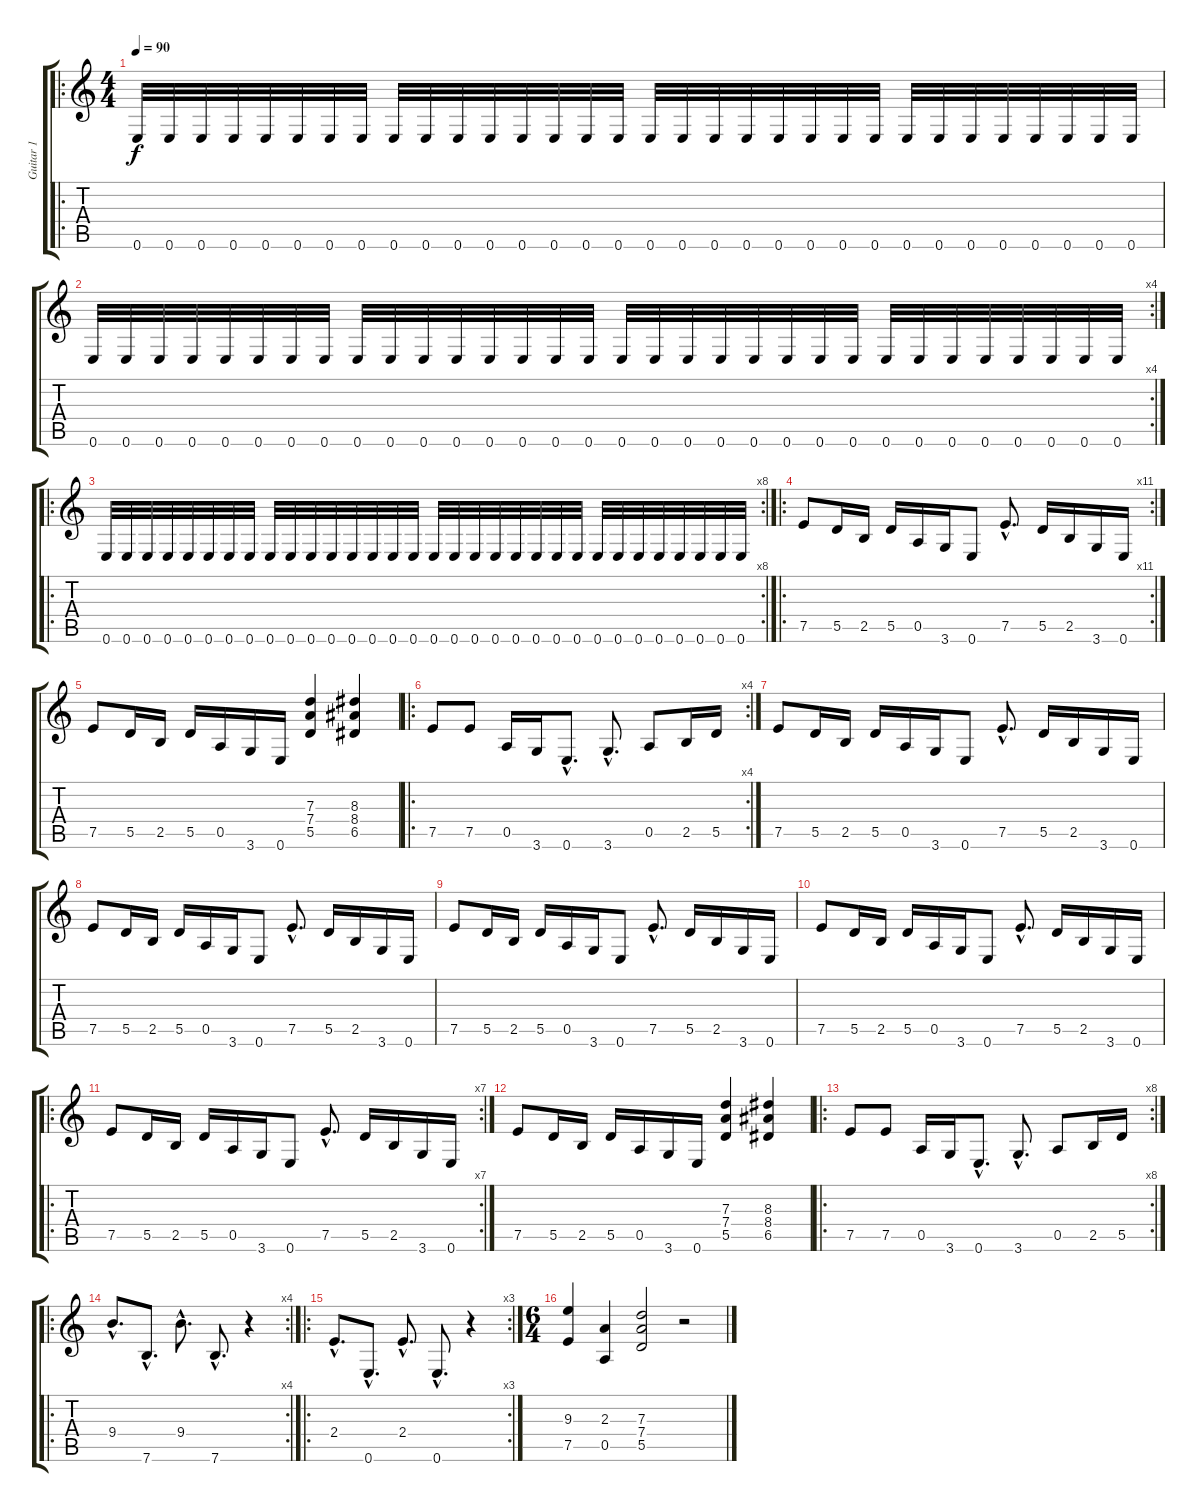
\track ("Guitar 1" "Guitar 1") {instrument distortionguitar}
\staff {score tabs}
\tuning (E4 B3 G3 D3 A2 E2) {hide}
\ro
\ts (4 4)
\tempo 90
\clef g2
\ks c
0.6.32{dy f instrument distortionguitar} 0.6.32 0.6.32 0.6.32 0.6.32 0.6.32 0.6.32 0.6.32 0.6.32 0.6.32 0.6.32 0.6.32 0.6.32 0.6.32 0.6.32 0.6.32 0.6.32 0.6.32 0.6.32 0.6.32 0.6.32 0.6.32 0.6.32 0.6.32 0.6.32 0.6.32 0.6.32 0.6.32 0.6.32 0.6.32 0.6.32 0.6.32 |
\rc 4
0.6.32 0.6.32 0.6.32 0.6.32 0.6.32 0.6.32 0.6.32 0.6.32 0.6.32 0.6.32 0.6.32 0.6.32 0.6.32 0.6.32 0.6.32 0.6.32 0.6.32 0.6.32 0.6.32 0.6.32 0.6.32 0.6.32 0.6.32 0.6.32 0.6.32 0.6.32 0.6.32 0.6.32 0.6.32 0.6.32 0.6.32 0.6.32 |
\ro
\rc 8
0.6.32 0.6.32 0.6.32 0.6.32 0.6.32 0.6.32 0.6.32 0.6.32 0.6.32 0.6.32 0.6.32 0.6.32 0.6.32 0.6.32 0.6.32 0.6.32 0.6.32 0.6.32 0.6.32 0.6.32 0.6.32 0.6.32 0.6.32 0.6.32 0.6.32 0.6.32 0.6.32 0.6.32 0.6.32 0.6.32 0.6.32 0.6.32 |
\ro
\rc 11
7.5.8{volume 16} 5.5.16 2.5.16 5.5.16 0.5.16 3.6.16 0.6.8 7.5{hac}.8{d} 5.5.16 2.5.16 3.6.16 0.6.16 |
7.5.8 5.5.16 2.5.16 5.5.16 0.5.16 3.6.16 0.6.16 (7.3 7.4 5.5).4 (8.3 8.4 6.5).4 |
\ro
\rc 4
7.5.8 7.5.8 0.5.16 3.6.16 0.6{hac}.8{d} 3.6{hac}.8{d} 0.5.8 2.5.16 5.5.16 |
7.5.8{volume 16} 5.5.16 2.5.16 5.5.16 0.5.16 3.6.16 0.6.8 7.5{hac}.8{d} 5.5.16 2.5.16 3.6.16 0.6.16 |
7.5.8 5.5.16 2.5.16 5.5.16 0.5.16 3.6.16 0.6.8 7.5{hac}.8{d} 5.5.16 2.5.16 3.6.16 0.6.16 |
7.5.8 5.5.16 2.5.16 5.5.16 0.5.16 3.6.16 0.6.8 7.5{hac}.8{d} 5.5.16 2.5.16 3.6.16 0.6.16 |
7.5.8 5.5.16 2.5.16 5.5.16 0.5.16 3.6.16 0.6.8 7.5{hac}.8{d} 5.5.16 2.5.16 3.6.16 0.6.16 |
\ro
\rc 7
7.5.8 5.5.16 2.5.16 5.5.16 0.5.16 3.6.16 0.6.8 7.5{hac}.8{d} 5.5.16 2.5.16 3.6.16 0.6.16 |
7.5.8 5.5.16 2.5.16 5.5.16 0.5.16 3.6.16 0.6.16 (7.3 7.4 5.5).4 (8.3 8.4 6.5).4 |
\ro
\rc 8
7.5.8 7.5.8 0.5.16 3.6.16 0.6{hac}.8{d} 3.6{hac}.8{d} 0.5.8 2.5.16 5.5.16 |
\ro
\rc 4
9.4{hac}.8{d} 7.6{hac}.8{d} 9.4{hac}.8{d} 7.6{hac}.8{d} r.4 |
\ro
\rc 3
2.4{hac}.8{d} 0.6{hac}.8{d} 2.4{hac}.8{d} 0.6{hac}.8{d} r.4 |
\ts (6 4)
(9.3 7.5).4 (2.3 0.5).4 (7.3 7.4 5.5).2 r.2
